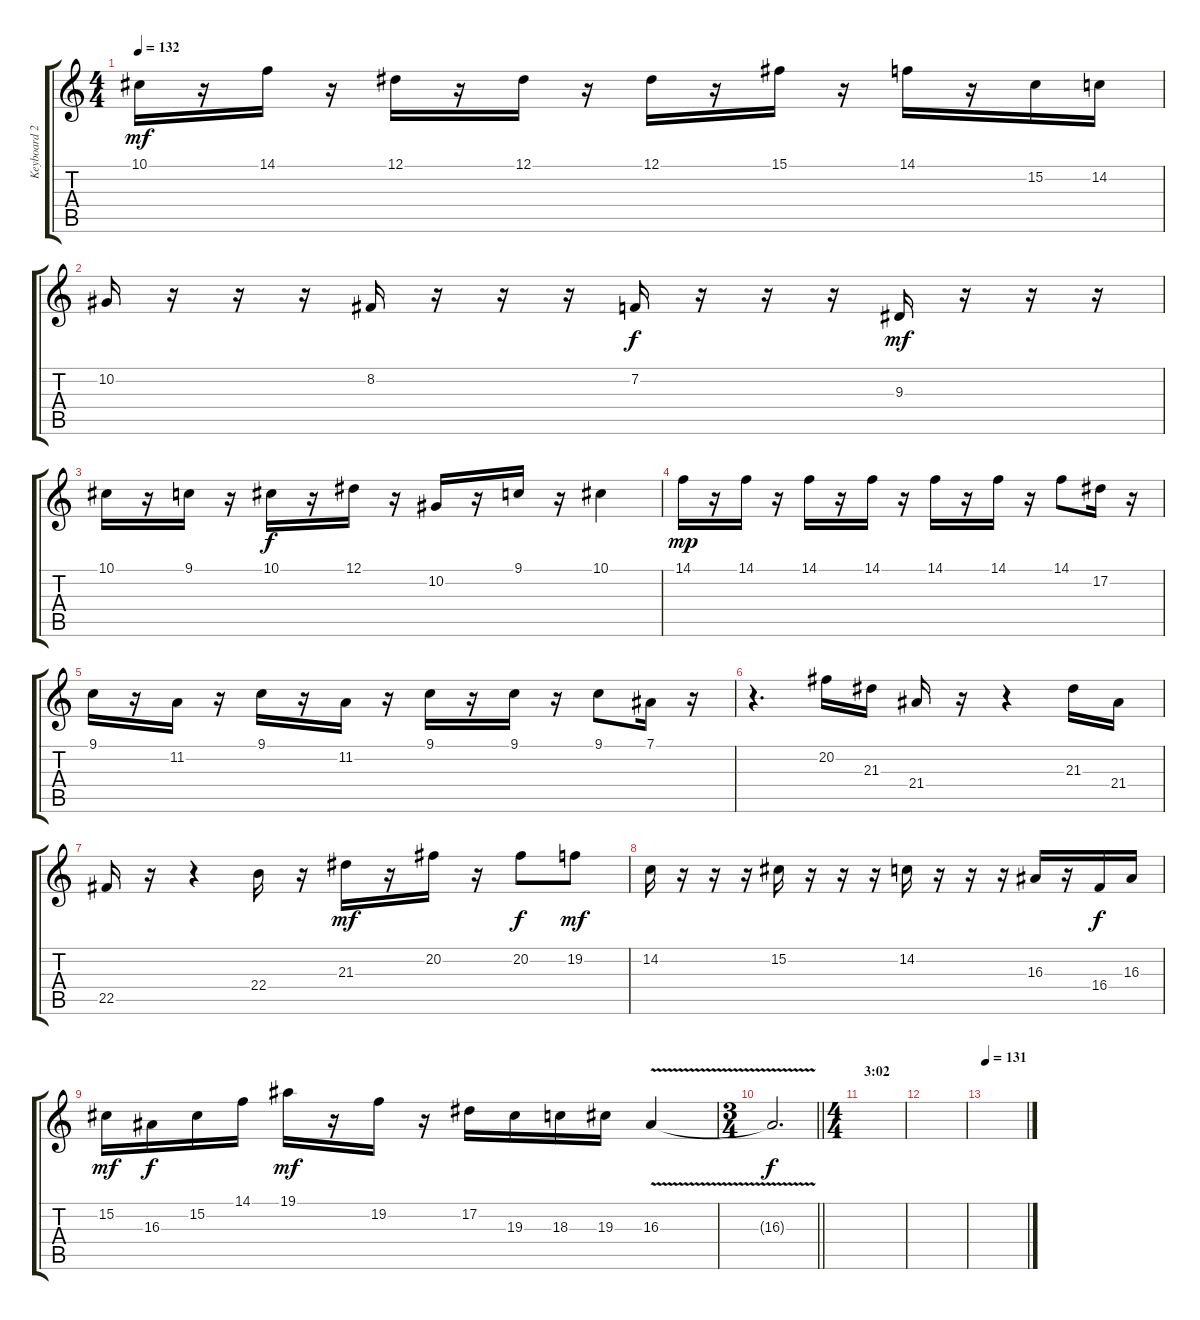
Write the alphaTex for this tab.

\track ("Keyboard 2" "Keyboard 2") {instrument stringensemble1}
\staff {score tabs}
\tuning (Eb4 Bb3 Gb3 Db3 Ab2 Eb2) {hide}
\ts (4 4)
\tempo 132
\clef g2
\ks c
10.1.16{dy mf} r.16 14.1.16 r.16 12.1.16 r.16 12.1.16 r.16 12.1.16 r.16 15.1.16 r.16 14.1.16 r.16 15.2.16 14.2.16 |
10.2.16 r.16 r.16 r.16 8.2.16 r.16 r.16 r.16 7.2.16{dy f} r.16 r.16 r.16 9.3.16{dy mf} r.16 r.16 r.16 |
10.1.16 r.16 9.1.16 r.16 10.1.16{dy f} r.16 12.1.16 r.16 10.2.16 r.16 9.1.16 r.16 10.1.4 |
14.1.16{dy mp} r.16 14.1.16 r.16 14.1.16 r.16 14.1.16 r.16 14.1.16 r.16 14.1.16 r.16 14.1.8 17.2.16 r.16 |
9.1.16 r.16 11.2.16 r.16 9.1.16 r.16 11.2.16 r.16 9.1.16 r.16 9.1.16 r.16 9.1.8 7.1.16 r.16 |
r.4{d} 20.2.16 21.3.16 21.4.16 r.16 r.4 21.3.16 21.4.16 |
22.5.16 r.16 r.4 22.4.16 r.16 21.3.16{dy mf} r.16 20.2.16 r.16 20.2.8{dy f} 19.2.8{dy mf} |
14.2.16 r.16 r.16 r.16 15.2.16 r.16 r.16 r.16 14.2.16 r.16 r.16 r.16 16.3.16 r.16 16.4.16{dy f} 16.3.16 |
15.2.16{dy mf} 16.3.16{dy f} 15.2.16 14.1.16 19.1.16{dy mf} r.16 19.2.16 r.16 17.2.16 19.3.16 18.3.16 19.3.16 16.3{v}.4 |
\ts (3 4)
\barLineRight lightlight
16.3{t}.2{d dy f} |
\ts (4 4)
\section ("" "3:02")
|
|
\tempo 131
